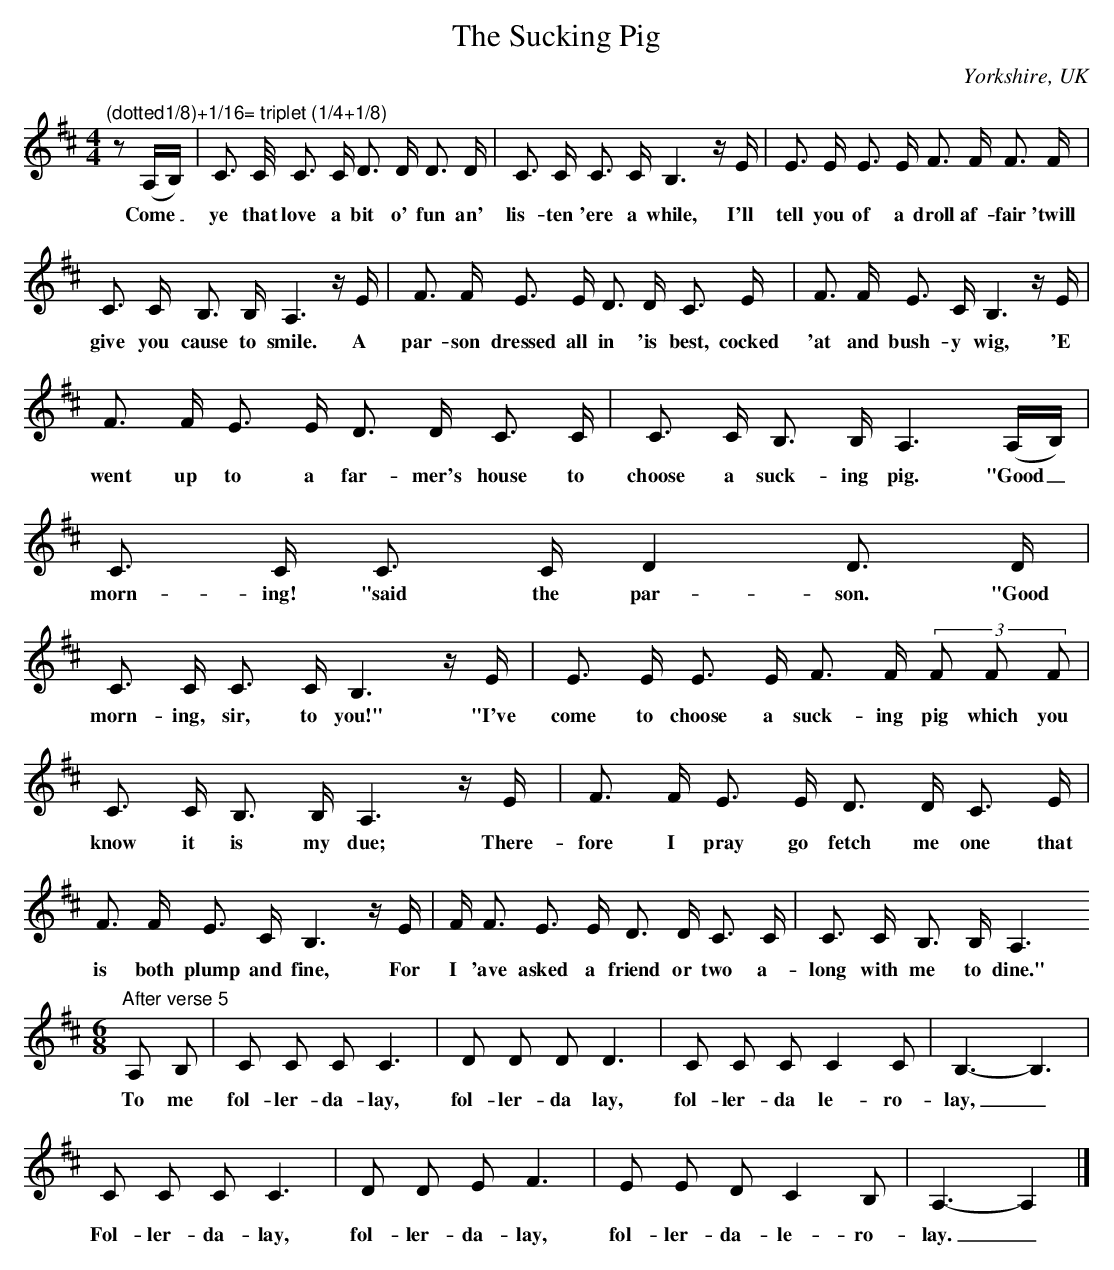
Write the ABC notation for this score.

X:1
T:The Sucking Pig
O:Yorkshire, UK
M:4/4
L:1/8
K:A mix % hexatonic(-7) = Mix/Ion
"^(dotted1/8)+1/16= triplet (1/4+1/8)"z(A,/B,/)|C3/2 C// C3/2 C/ D3/2 D/ D3/2 D/|C3/2 C/ C3/2 C/ B,3 z/E/|E3/2 E/ E3/2 E/ F3/2 F/ F3/2 F/|
w:Come_ ye that love a bit o' fun an' lis- ten 'ere a while, I'll tell you of a droll af- fair 'twill
C3/2 C/ B,3/2 B,/ A,3 z/E/|F3/2 F/ E3/2 E/ D3/2 D/ C3/2 E/|F3/2 F/ E3/2 C/ B,3 z/E/|
w: give you cause to smile. A par- son dressed all in 'is best, cocked 'at and bush- y wig, 'E
F3/2 F/ E3/2 E/ D3/2 D/ C3/2 C/|C3/2 C/ B,3/2 B,/ A,3 (A,/B,/)|C3/2 C/ C3/2 C/ D2 D3/2 D/|
w: went up to a far- mer's house to choose a suck- ing pig. "Good_ morn- ing! "said the par- son. "Good
C3/2 C/ C3/2 C/ B,3 z/E/|E3/2 E/ E3/2 E/ F3/2 F/ (3F F F|
w: morn- ing, sir, to you!" "I've come to choose a suck- ing pig which you
C3/2 C/ B,3/2 B,/ A,3 z/E/|F3/2 F/ E3/2 E/ D3/2 D/ C3/2 E/|
w: know it is my due; There-fore I pray go fetch me one that
F3/2 F/ E3/2 C/ B,3 z/E/|F/ F3/2 E3/2 E/ D3/2 D/ C3/2 C/|C3/2 C/ B,3/2 B,/ A,3
w: is both plump and fine, For I 'ave asked a friend or two a- long with me to dine."
"After verse 5"[M:6/8]A, B,|C C C C3|D D D D3|C C C C2 C|B,3- B,3|
w: To me fol- ler- da- lay, fol- ler- da lay, fol- ler- da le- ro- lay,_
C C C C3|D D E F3|E E D C2 B,|A,3- A,2|]
w: Fol- ler- da- lay, fol- ler- da- lay, fol- ler- da- le- ro- lay._
